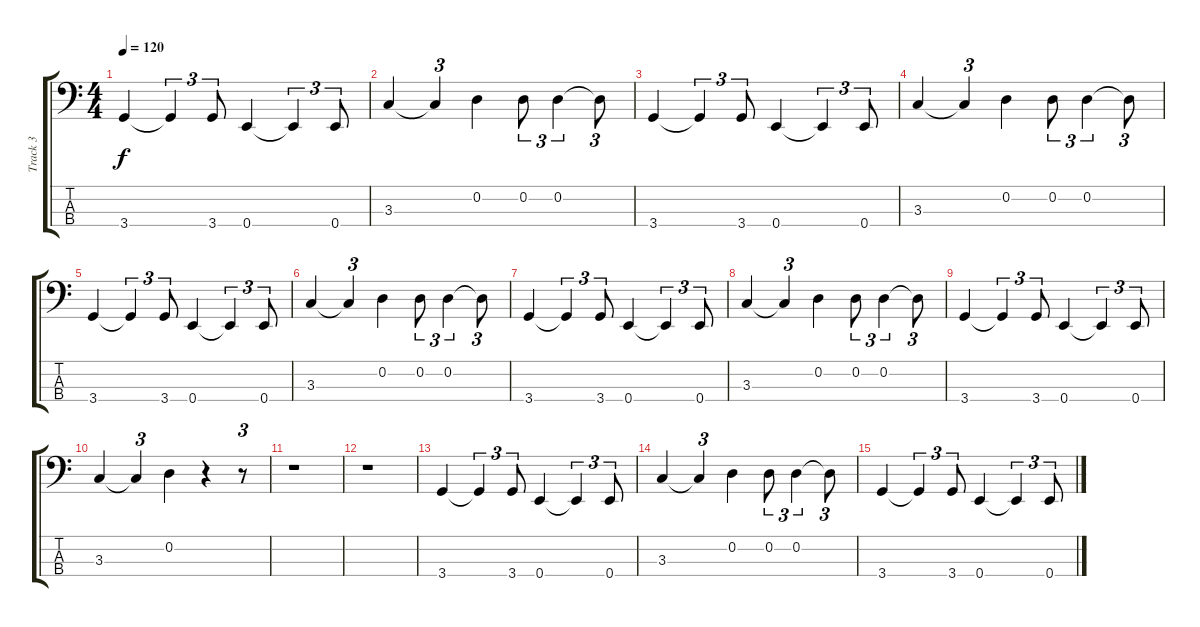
\track ("Track 3" "Track 3") {instrument electricbassfinger}
\staff {score tabs}
\tuning (G2 D2 A1 E1) {hide}
\ts (4 4)
\tempo 120
\clef f4
\ks c
3.4.4{dy f} 3.4{t}.4{tu (3 2)} 3.4.8{tu (3 2)} 0.4.4 0.4{t}.4{tu (3 2)} 0.4.8{tu (3 2)} |
3.3.4 3.3{t}.4{tu (3 2)} 0.2.4 0.2.8{tu (3 2)} 0.2.4{tu (3 2)} 0.2{t}.8{tu (3 2)} |
3.4.4 3.4{t}.4{tu (3 2)} 3.4.8{tu (3 2)} 0.4.4 0.4{t}.4{tu (3 2)} 0.4.8{tu (3 2)} |
3.3.4 3.3{t}.4{tu (3 2)} 0.2.4 0.2.8{tu (3 2)} 0.2.4{tu (3 2)} 0.2{t}.8{tu (3 2)} |
3.4.4 3.4{t}.4{tu (3 2)} 3.4.8{tu (3 2)} 0.4.4 0.4{t}.4{tu (3 2)} 0.4.8{tu (3 2)} |
3.3.4 3.3{t}.4{tu (3 2)} 0.2.4 0.2.8{tu (3 2)} 0.2.4{tu (3 2)} 0.2{t}.8{tu (3 2)} |
3.4.4 3.4{t}.4{tu (3 2)} 3.4.8{tu (3 2)} 0.4.4 0.4{t}.4{tu (3 2)} 0.4.8{tu (3 2)} |
3.3.4 3.3{t}.4{tu (3 2)} 0.2.4 0.2.8{tu (3 2)} 0.2.4{tu (3 2)} 0.2{t}.8{tu (3 2)} |
3.4.4 3.4{t}.4{tu (3 2)} 3.4.8{tu (3 2)} 0.4.4 0.4{t}.4{tu (3 2)} 0.4.8{tu (3 2)} |
3.3.4 3.3{t}.4{tu (3 2)} 0.2.4 r.4 r.8{tu (3 2)} |
r.1 |
r.1 |
3.4.4 3.4{t}.4{tu (3 2)} 3.4.8{tu (3 2)} 0.4.4 0.4{t}.4{tu (3 2)} 0.4.8{tu (3 2)} |
3.3.4 3.3{t}.4{tu (3 2)} 0.2.4 0.2.8{tu (3 2)} 0.2.4{tu (3 2)} 0.2{t}.8{tu (3 2)} |
3.4.4 3.4{t}.4{tu (3 2)} 3.4.8{tu (3 2)} 0.4.4 0.4{t}.4{tu (3 2)} 0.4.8{tu (3 2)}
